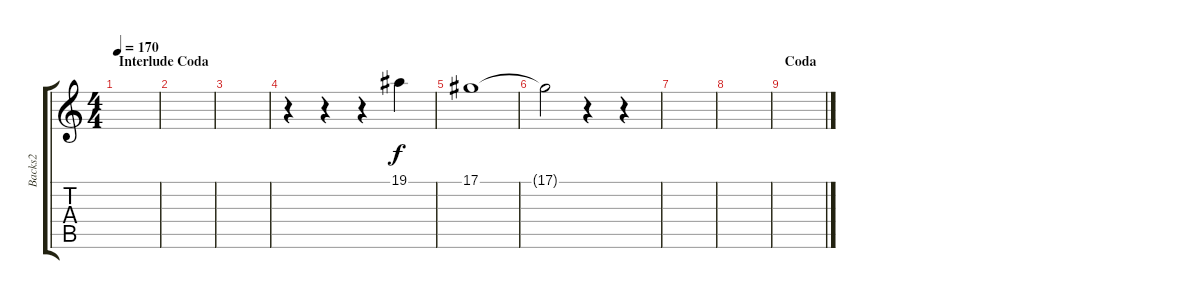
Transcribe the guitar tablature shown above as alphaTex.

\track ("Backs2" "Backs2") {instrument tenorsax}
\staff {score tabs}
\tuning (Eb4 Bb3 Gb3 Db3 Ab2 Eb2) {hide}
\ts (4 4)
\section ("" "Interlude Coda")
\tempo 170
\clef g2
\ks c
|
|
|
r.4 r.4 r.4 19.1.4 |
17.1.1 |
17.1{t}.2 r.4 r.4 |
|
|
\section ("" "Coda")
